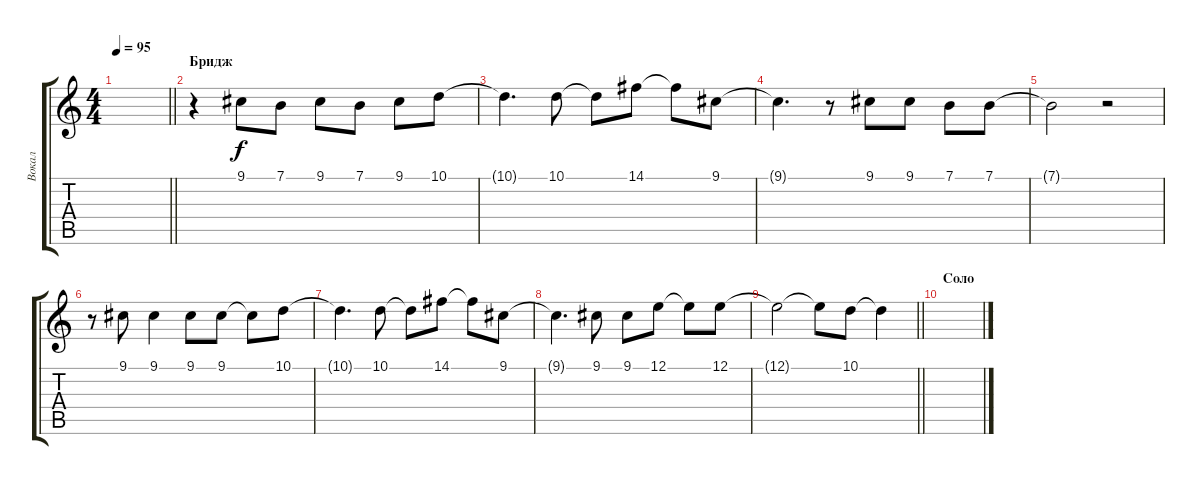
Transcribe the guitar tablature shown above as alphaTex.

\track ("Вокал" "Вокал") {instrument lead2sawtooth}
\staff {score tabs}
\tuning (E4 B3 G3 D3 A2 E2) {hide}
\ts (4 4)
\tempo 95
\clef g2
\barLineRight lightlight
\ks c
|
\section ("" "Бридж")
r.4 9.1.8 7.1.8 9.1.8 7.1.8 9.1.8 10.1.8 |
10.1{t}.4{d} 10.1.8 10.1{t}.8 14.1.8 14.1{t}.8 9.1.8 |
9.1{t}.4{d} r.8 9.1.8 9.1.8 7.1.8 7.1.8 |
7.1{t}.2 r.2 |
r.8 9.1.8 9.1.4 9.1.8 9.1.8 9.1{t}.8 10.1.8 |
10.1{t}.4{d} 10.1.8 10.1{t}.8 14.1.8 14.1{t}.8 9.1.8 |
9.1{t}.4{d} 9.1.8 9.1.8 12.1.8 12.1{t}.8 12.1.8 |
\barLineRight lightlight
12.1{t}.2 12.1{t}.8 10.1.8 10.1{t}.4 |
\section ("" "Соло")
